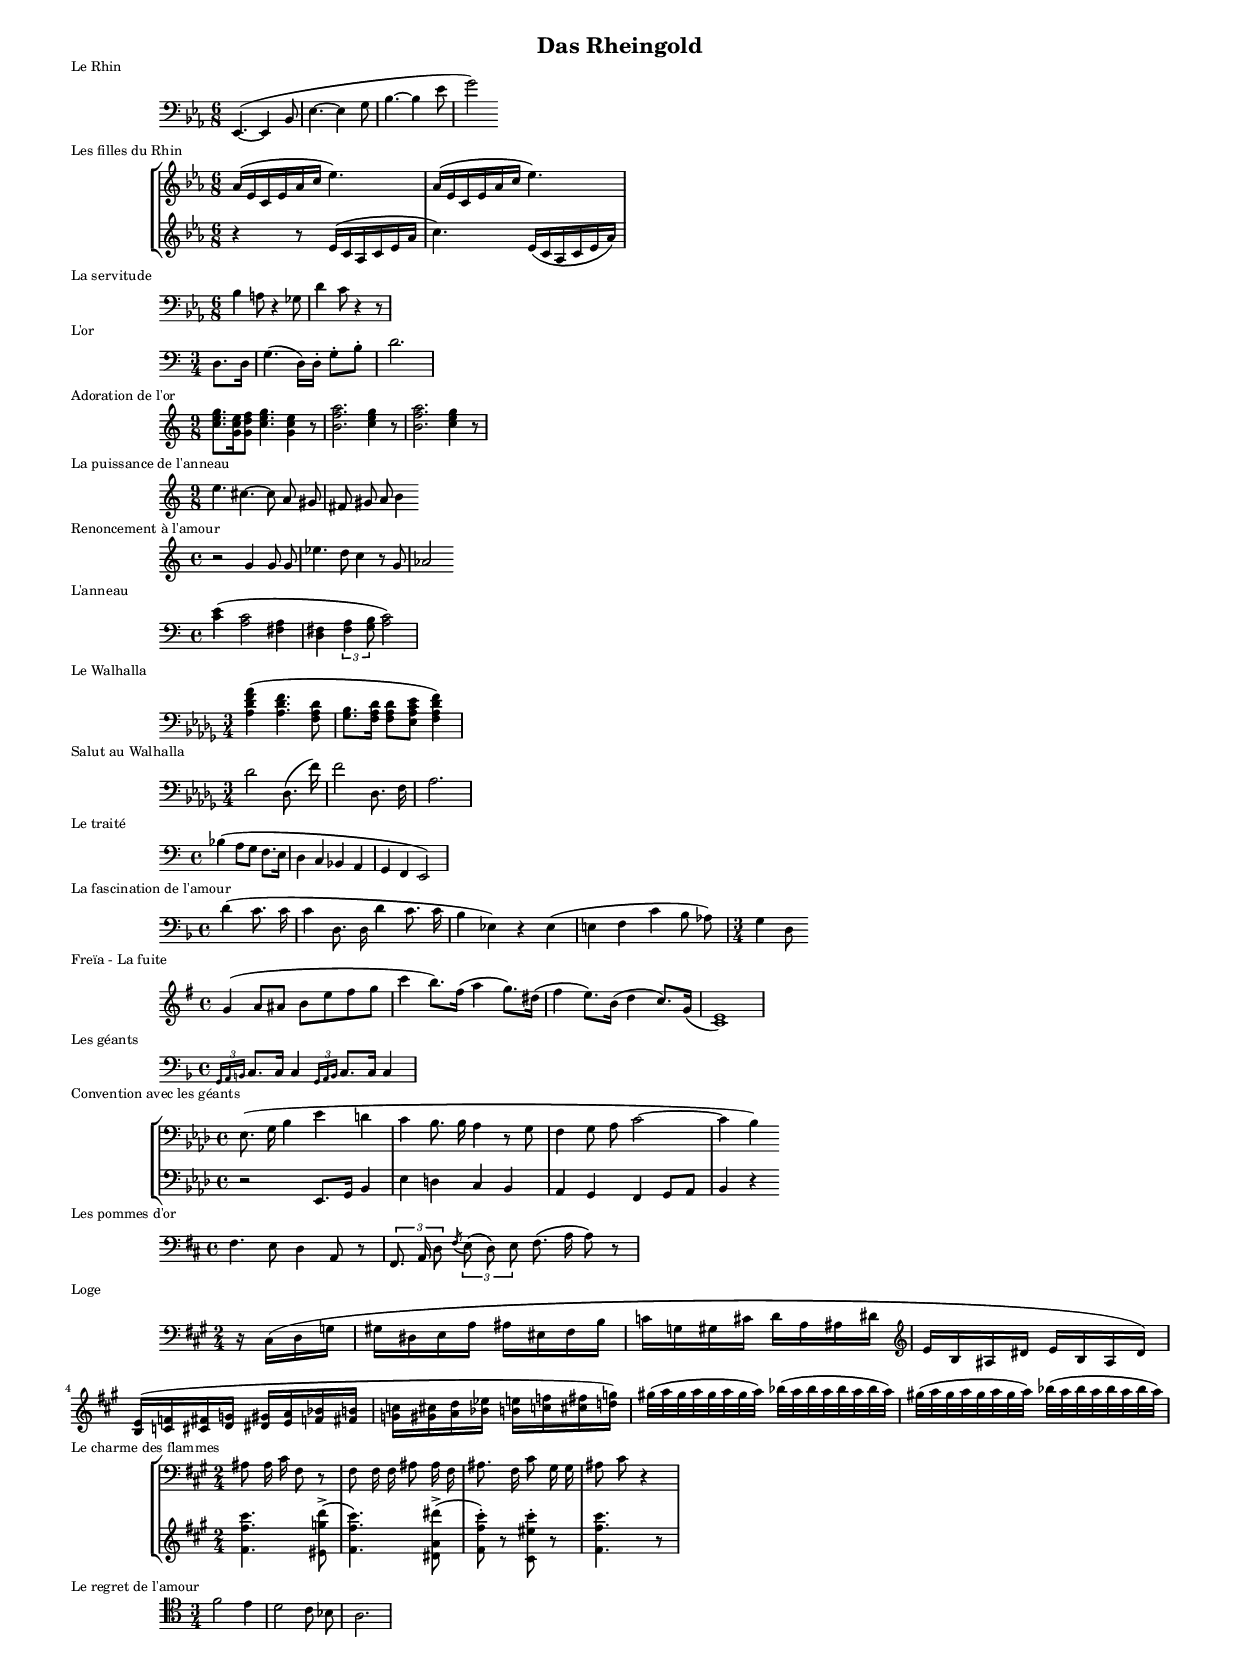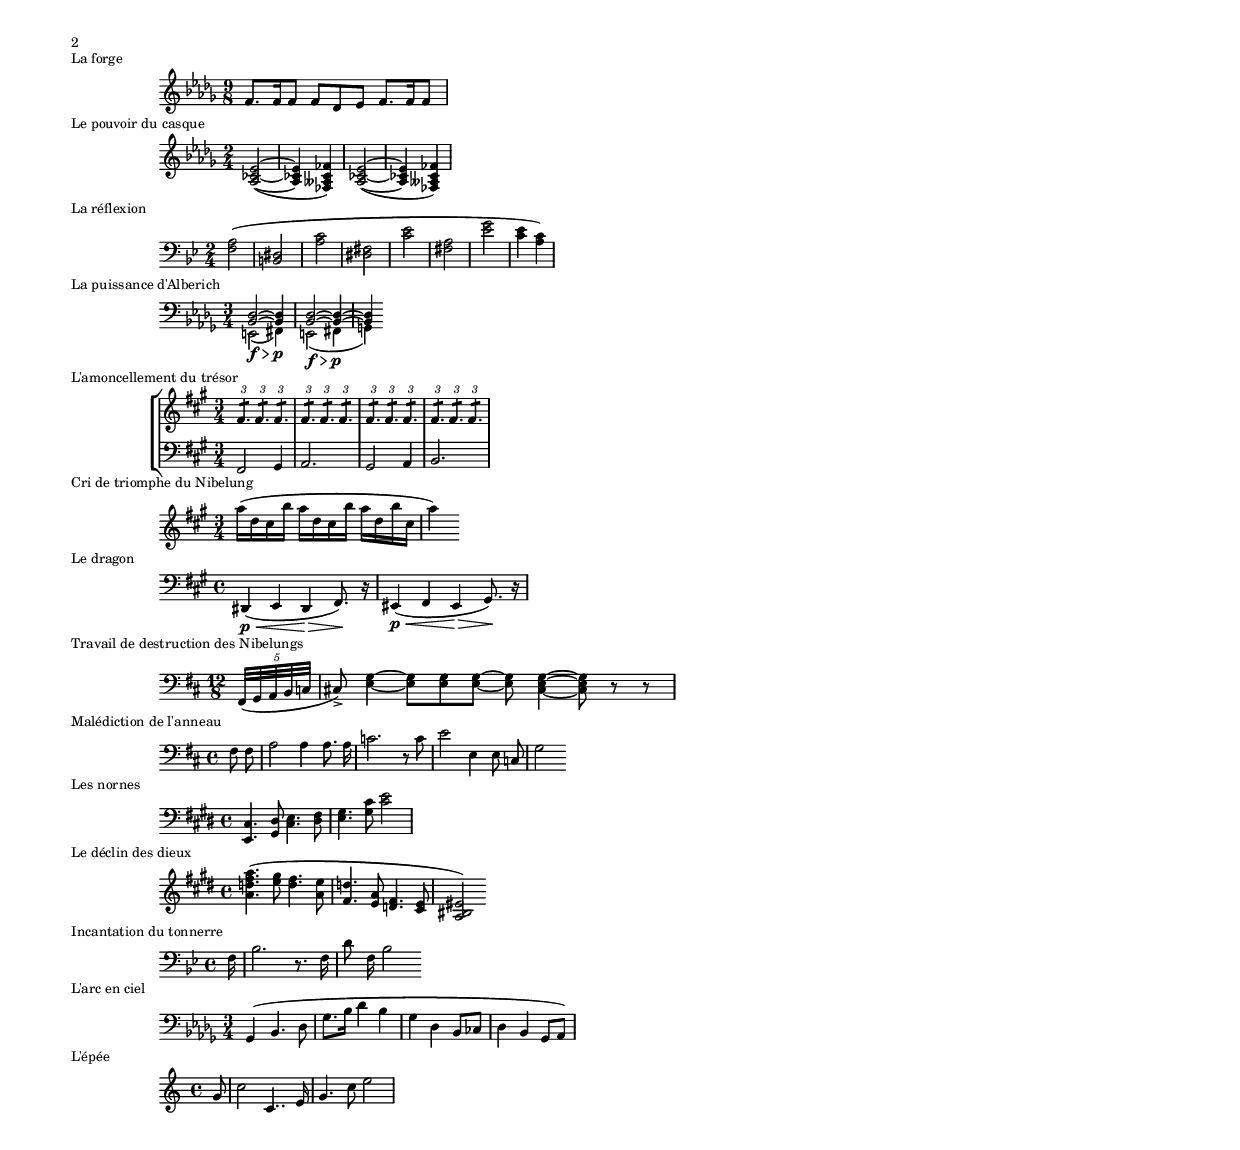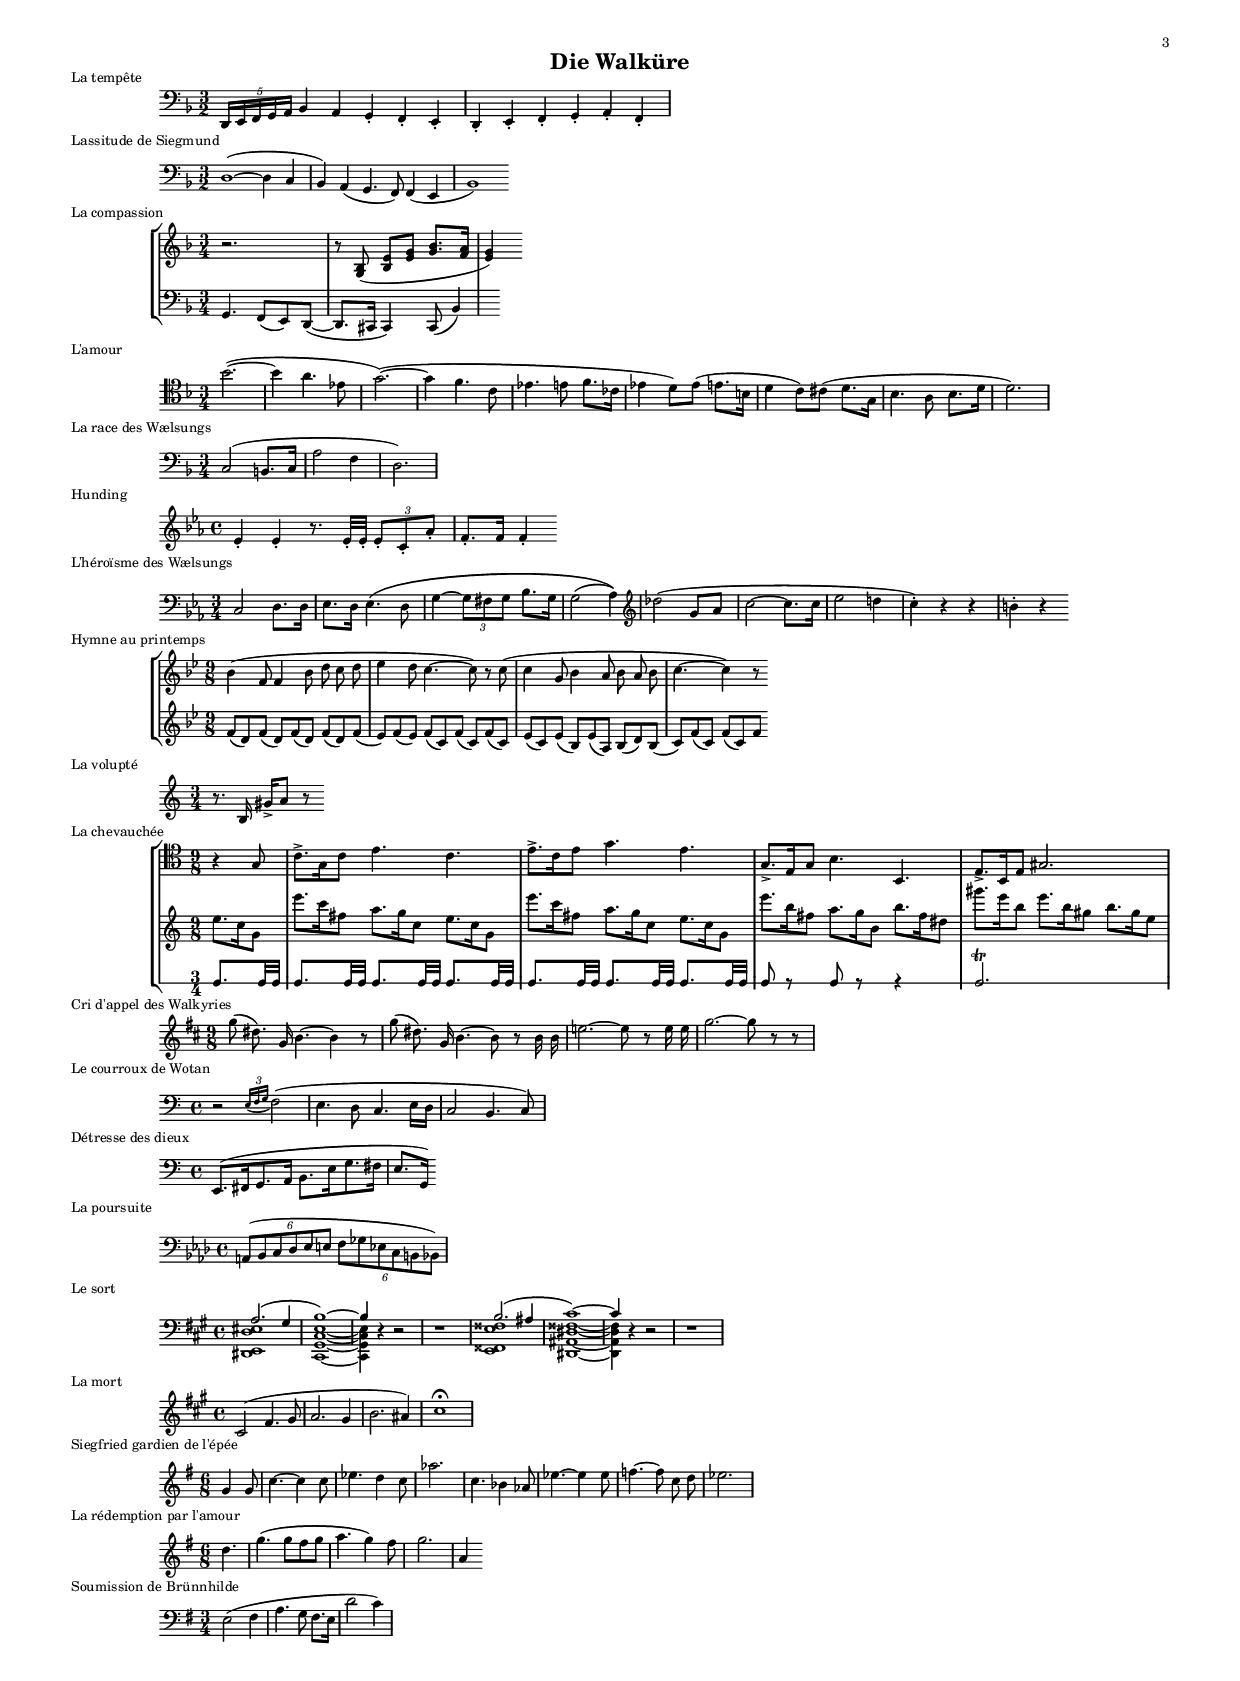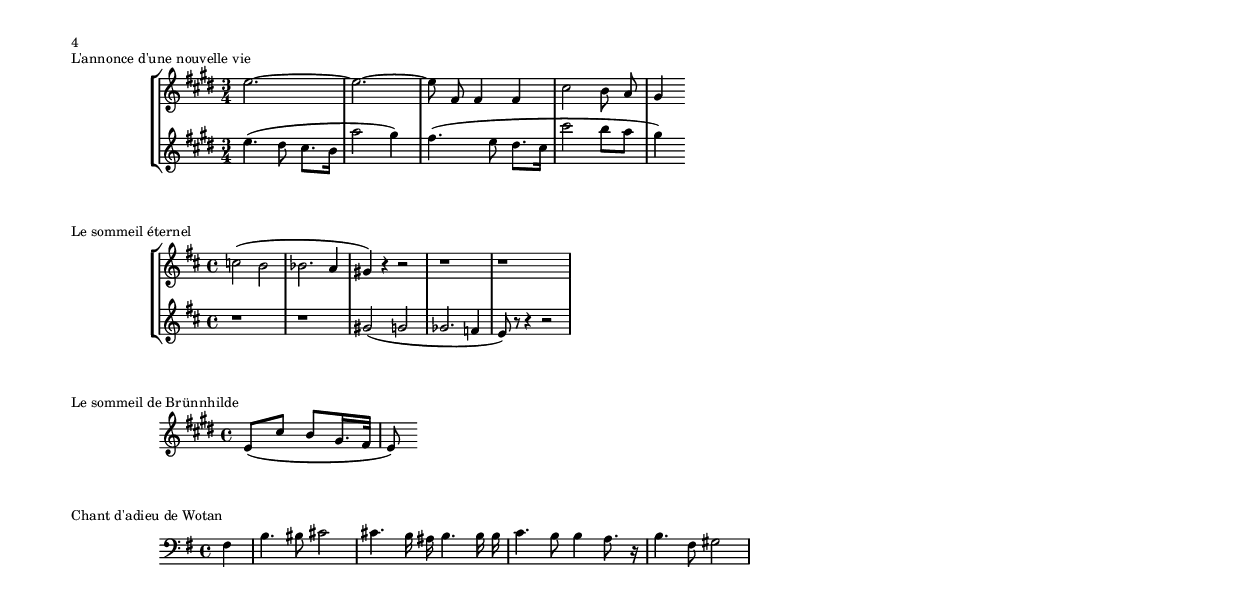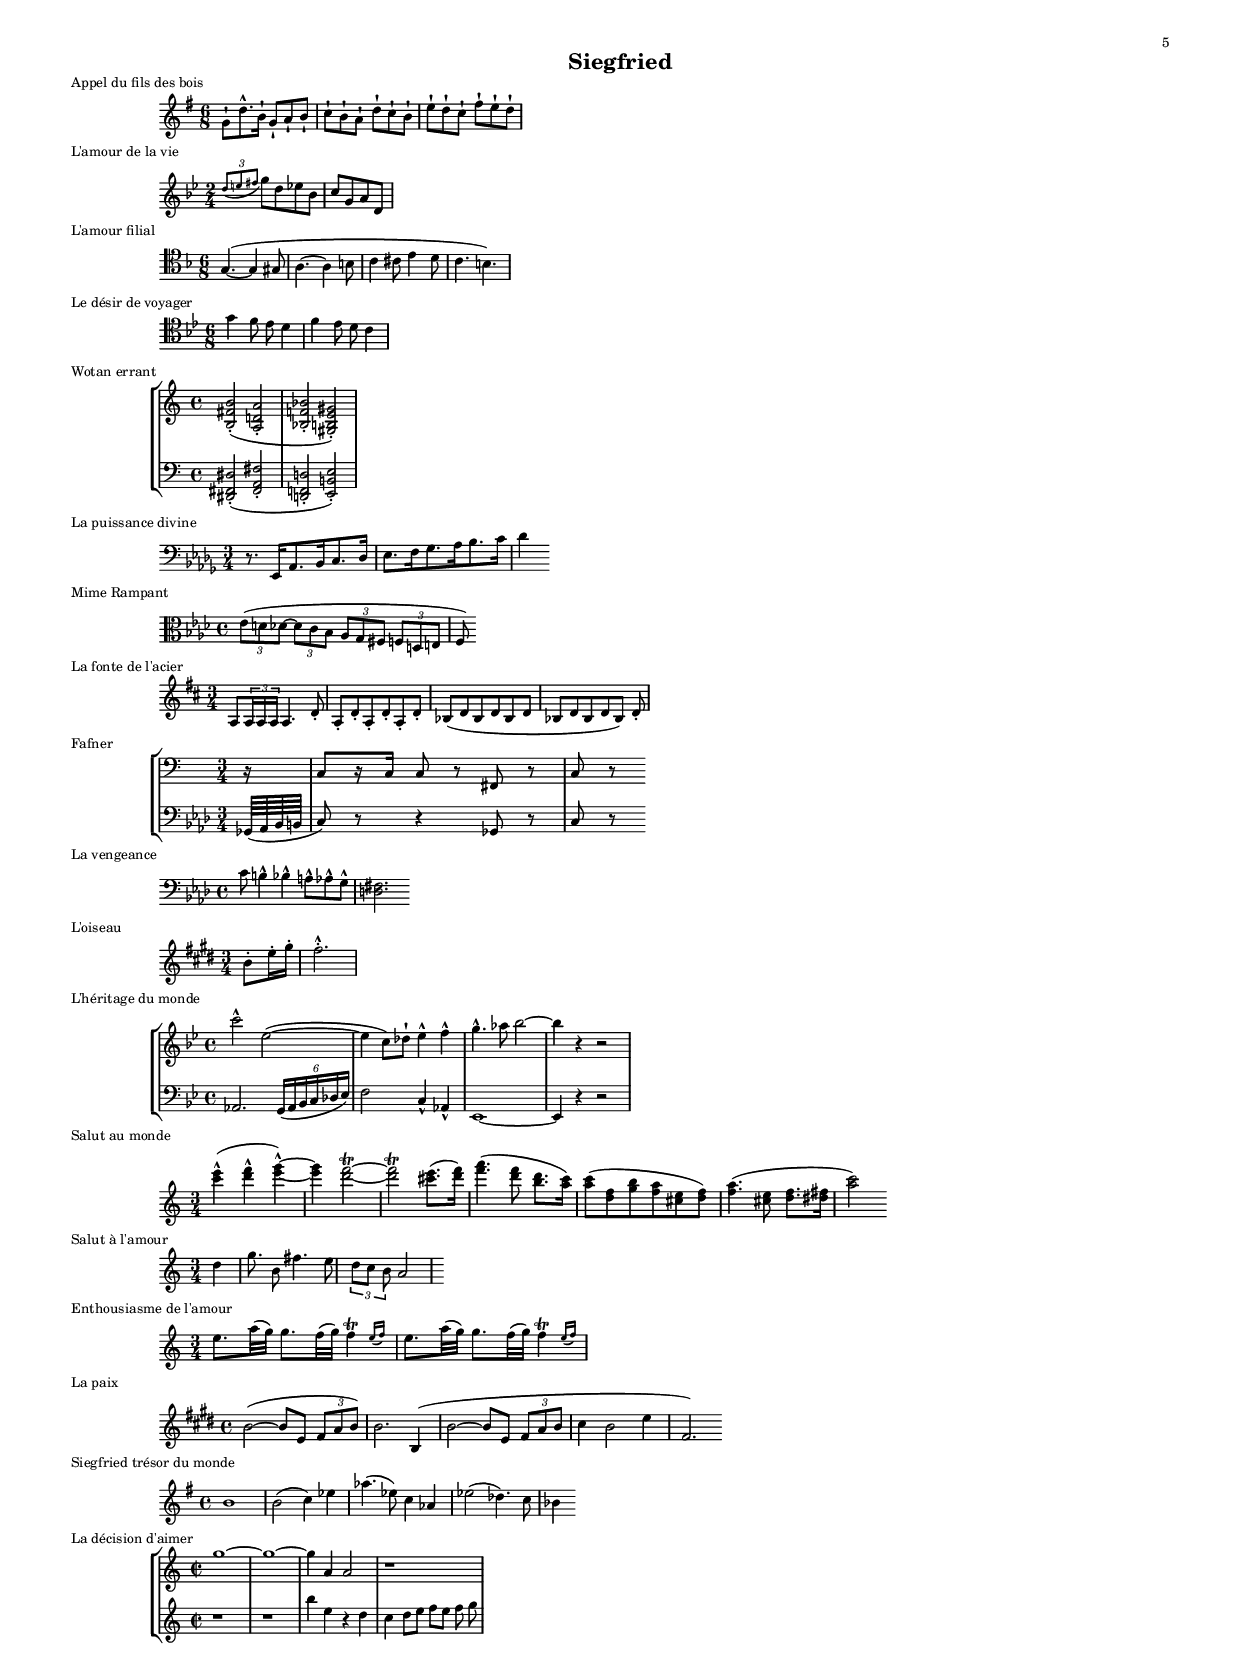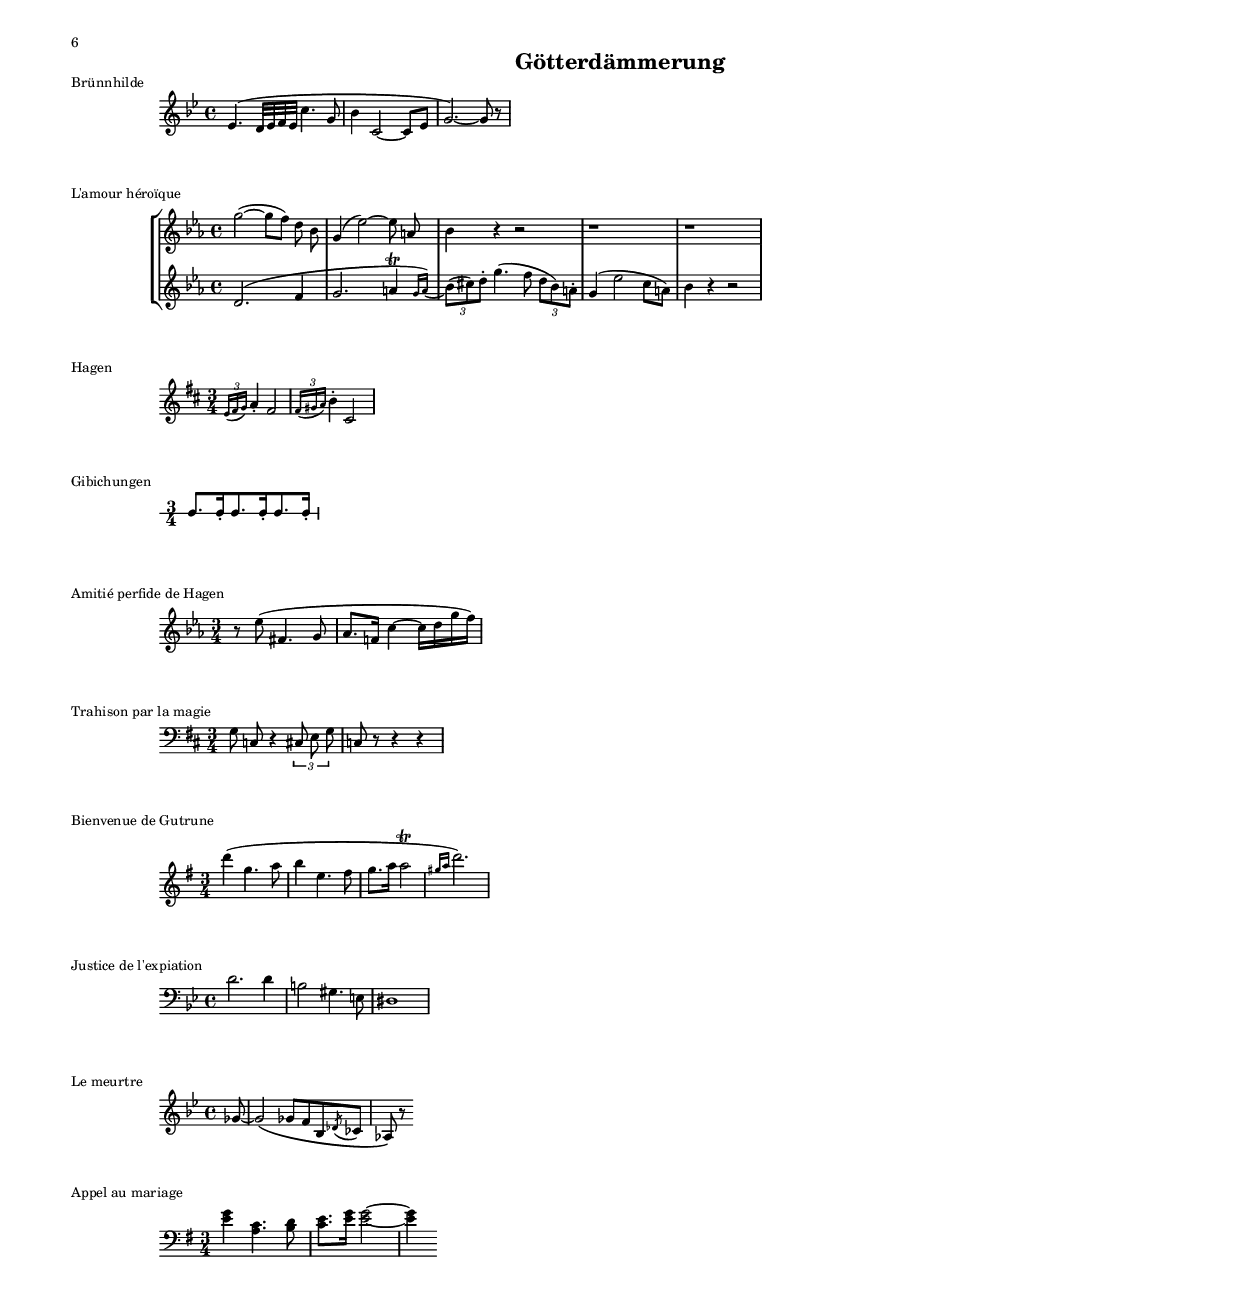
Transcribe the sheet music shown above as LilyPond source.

\version "2.12.3"
#(set-global-staff-size 12)
#(set-default-paper-size "a4" )
\paper {
	between-system-padding = 0.5\mm
	top-margin = 12\mm
	bottom-margin = 12\mm
	left-margin = 12\mm
	right-margin = 12\mm
}
\bookpart{
\header { title="Das Rheingold"}
\score {
\relative c, { \clef bass \key ees \major \time 6/8
ees4.(~ees4  bes'8  ees4.~ees4 g8 bes4.~bes4 ees8 g2 ) }
\header {piece= "Le Rhin"}
}

\score {
\new StaffGroup <<
\new Staff \relative c'' { \clef treble \key ees \major \time 6/8
aes16 (ees16 c16 ees16 aes16 c16 ees4.)
aes,16 (ees16 c16 ees16 aes16 c16 ees4.)}
\new Staff \relative c'' { \clef treble \key ees \major \time 6/8
r4 r8 ees,16 (c16 aes16 c16 ees aes16 c4.)
ees,16 (c16 aes16 c16 ees aes16 )} >>
\header { piece = "Les filles du Rhin"}
}

\score {
\relative c' {\clef bass \key ees \major \time 6/8
bes4 a8 r4 ges8 d'4 c8 r4 r8 }
\header { piece = "La servitude"}
}

\score{
\relative c {\clef bass \time 3/4 \partial 4
d8. d16 g4. ( d16) d16-. g8-. b8-. d2. }
\header { piece = "L'or"}
}

\score{
\relative c'' {\clef treble \time 9/8 < c e g>8. <g c e>16 <g d' f>8
< c e g >4. <g c e>4 r8 <b f' a>2. <c e g>4 r8 <b f' a>2. <c e g>4 r8}
\header { piece = "Adoration de l'or" }
}

\score{
\relative c'' {\clef treble \time 9/8
\set Staff.autoBeaming = ##f
e4. cis4.~cis8 a8 gis fis gis a b4}
\header { piece = "La puissance de l'anneau" }
}

\score{
\relative c'' {\clef treble \time 4/4
\set Staff.autoBeaming = ##f
r2 g4 g8 g ees'4. d8 c4 r8 g8 aes2 }
\header { piece = "Renoncement à l'amour" }
}

\score{
\relative c' {\clef bass \time 4/4 <c e>4 (<a c>2 <fis a>4 <d fis>
\times 2/3 {<fis a> <g b>8} <a c>2)}
\header { piece = "L'anneau" }
}

\score{
\relative c' {\clef bass \time 3/4 \key des \major
<aes des f aes>4 (<aes des f>4. <f aes des>8 <ges bes>8.<f aes des>16
<f aes des>8 <ees aes c ees>8 <f aes des f>4) }
\header { piece = "Le Walhalla" }
}

\score{
\relative c' {\clef bass \time 3/4 \key des \major
\set Staff.autoBeaming = ##f
des2 des,8.(f'16) f2 des,8. f16 aes2. }
\header { piece = "Salut au Walhalla" }
}

\score{
\relative c' {\clef bass \time 4/4 \partial 2.
bes4 (a8 g f8. e16 d4 c bes a g f e2)}
\header { piece = "Le traité" }
}

\score{
\relative c' {\clef bass \time 4/4 \key d \minor \partial 2
\set Staff.autoBeaming = ##f
d4 (c8. c16 c4 d,8. d16 d'4 c8. c16 bes4 ees,4) r4
ees (e! f c' bes8 aes8) \time 3/4 g4 d8 }
\header { piece = "La fascination de l'amour" }
}

\score{
\relative c'' {\clef treble \time 4/4 \key g \major 
g4 (a8 ais b e fis g c4 b8.) fis16 (a4 g8.) dis16 (fis4 e8.)
b16 (d4 c8.) g16 (<c, e>1) }
\header { piece = "Freïa - La fuite" }
}

\score{
\relative c {\clef bass \time 4/4 \key d \minor 
\grace {\times 2/3 {g16 [a b]}} c8. c16 c4
\grace {\times 2/3 {g16 [a b]}} c8. c16 c4 }
\header { piece = "Les géants" }
}

\score{
\new StaffGroup <<
\new Staff \relative c {\clef bass \time 4/4 \key aes \major
\set Staff.autoBeaming = ##f
ees8. (g16 bes4 ees d c bes8. bes16 aes4 r8 g8 f4 g8 aes c2~c4 bes4)}
\new Staff \relative c, {\clef bass \time 4/4 \key aes \major
r2 ees8. g16 bes4 ees d c bes4 aes g f g8 aes bes4 r4} >>
\header { piece = "Convention avec les géants" }
}

\score{
\relative c {\clef bass \time 4/4 \key d \major 
\set Staff.autoBeaming = ##f
fis4. e8 d4 a8 r8
\times 2/3 {fis8. a16 d8} \acciaccatura fis8 \times 2/3 {e8 (d) e}
fis8.(a16 a8)r8}
\header { piece = "Les pommes d'or" }
}

\score{
\relative c {\clef bass \time 2/4 \key a \major
\partial 4 r16 cis16 (d g | gis! dis e a ais eis fis b | c g gis cis d a ais
dis \clef treble
| e b ais dis e b ais dis) | <b e> (<c f> <cis fis> <d g>
<dis gis> <e a> <f bes> <fis b> | <g c> <gis cis> <a d> <bes ees>
<b e> <c f> <cis fis> <d! g>) | gis!32 (a gis a gis a gis a)
bes (a bes a bes a bes a) | gis!32 (a gis a gis a gis a)
bes (a bes a bes a bes a) }
\header { piece = "Loge" }
}

\score{
\new StaffGroup <<
\new Staff \relative c' {\clef bass \time 2/4 \key a \major
\set Staff.autoBeaming = ##f
ais8 ais16 cis fis,8 r8 fis8 fis16 fis ais8 ais16 fis ais8. fis16 cis'8
gis16 gis16 ais 8 cis r4}
\new Staff \relative c' {\clef treble \time 2/4 \key a \major
<fis fis' cis'>4. <eis g' d'>8-> (<fis fis' cis'>4.)
<dis a' dis'>8-> (<fis fis' cis'>8-.) r8
<cis eis' cis'>8-. r8 <fis fis' cis'>4. r8 }
>>
\header { piece = "Le charme des flammes" }
}

\score{
\relative c' {\clef tenor \time 3/4
\set Staff.autoBeaming = ##f
f2 e4 d2 c8 bes8 a2. }
\header { piece = "Le regret de l'amour" }
}

\score{
\relative c' {\clef treble \time 9/8 \key des \major f8. f16 f8 f8 des8
ees8 f8. f16 f8}
\header { piece = "La forge" }
}

\score{
\relative c' {\clef treble \time 2/4 \key des \major 
<aes ces ees>2~(<aes ces! ees>4 <fes aeses ces fes>)
<aes ces ees>2~(<aes ces! ees>4 <fes aeses ces fes>) }
\header { piece = "Le pouvoir du casque" }
}

\score{
\relative c {\clef bass \time 2/4 \key bes \major 
<f a>2 (<b, dis> <a' c> <dis, fis> <c' ees> <fis, a> 
<ees' g> <c ees>4 <a c>) }
\header { piece = "La réflexion" }
}

\score{
\relative c {\clef bass \time 3/4 \key des \major 
<< {<bes des>2~<bes des>4 <bes des>2~<bes des>4~<bes des>4} \\
{e,2\f\> (fis4)\p e2\f\> (fis4\p g)}>> }
\header { piece = "La puissance d'Alberich" }
}

\score{
\new StaffGroup <<
\new Staff \relative c' { \clef treble \key a \major \time 3/4 
\times 2/3 {fis4.:8}
\times 2/3 {fis4.:8}
\times 2/3 {fis4.:8}
\times 2/3 {fis4.:8}
\times 2/3 {fis4.:8}
\times 2/3 {fis4.:8}
\times 2/3 {fis4.:8}
\times 2/3 {fis4.:8}
\times 2/3 {fis4.:8}
\times 2/3 {fis4.:8}
\times 2/3 {fis4.:8}
\times 2/3 {fis4.:8} }
\new Staff \relative c, { \clef bass \key a \major \time 3/4
fis2 gis4 a2. gis2 a4 b2. } >>
\header { piece = "L'amoncellement du trésor" }
}

\score{
\relative c''' { \clef treble \key a \major \time 3/4 
a16 (d, cis b' a d, cis b' a d, b' cis, a'4)}
\header { piece = "Cri de triomphe du Nibelung" }
}

\score{
\relative c, { \clef bass \key a \major \time 4/4 
dis4\p\< ( e dis\!\> fis8.\!) r16
eis4\p\< ( fis eis\!\> gis8.\!) r16 }
\header { piece = "Le dragon" }
}

\score{
\relative c {\clef bass \key d \major \time 12/8
\partial 8 
\times 4/5 {fis,32 (g a b c} cis!8->) 
<e g>4~ <e g>8 <e g>8 <e g>8 ~<e g>8 <cis e g>4~<cis e g>8 r8 r8}
\header { piece = "Travail de destruction des Nibelungs" }
}

\score{
\relative c {\clef bass \key d \major \time 4/4
\set Staff.autoBeaming = ##f
\partial 4 fis8 fis a2 a4 a8. a16 c2. r8 c8
e2 e,4 e8 c8 g'2}
\header { piece = "Malédiction de l'anneau" }
}

\score{
\relative c {\clef bass \key e \major \time 4/4 
<e, cis'>4. <gis dis'>8 <cis e>4. <dis fis>8 <e gis>4. <gis cis>8 <cis e>2
}
\header { piece = "Les nornes" }
}

\score{
\relative c'' {\clef treble \key e \major \time 4/4 
<a d fis a>4.( <e' gis>8 <d fis>4. <a e'>8 <fis d'>4. <e a>8  <d fis>4. <cis e>8
<a bis eis>2) }
\header { piece = "Le déclin des dieux" }
}

\score{
\relative c {\clef bass \key bes \major \time 4/4
\set Staff.autoBeaming = ##f
\partial 16 f16 bes2. r8. f16 d'8 f,16 bes2 }
\header { piece = "Incantation du tonnerre" }
}

\score{
\relative c {\clef bass \key des \major 
\time 3/4 
ges4 (bes4. des8 ges8. bes16 des4 bes ges des bes8 ces des4 bes ges8 aes )
}
\header { piece = "L'arc en ciel" }
}

\score{
\relative c'' {\clef treble \time 4/4 
\partial 8 g8 c2 c,4.. e16 g4. c8 e2 }
\header { piece = "L'épée" }
}
}

\bookpart{
\header {title = "Die Walküre"}
\score {
\relative c, { \clef bass \key f \major \time 3/2
\times 4/5 { d16 [ e f g a] } bes4 a g-. f-. e-. d-. e-. f-. g-. a-. f-.}
\header {piece= "La tempête"}
}

\score {
\relative c { \clef bass \key f \major \time 3/2
d1~( d4 c bes) a ( g4. f8) f4 (e bes'1) }
\header {piece= "Lassitude de Siegmund"}
}

\score {
\new StaffGroup <<
\new Staff \relative c' { \clef treble \key f \major \time 3/4
r2. | r8 <g bes>8 (<bes e> <e g> <g bes>8. <f a>16 <e g>4)
}
\new Staff \relative c { \clef bass \key f \major \time 3/4
g4. f8 (e) d(~d8. cis16 cis4) cis8 (bes'4) }
>>
\header {piece= "La compassion"}
}

\score {
\relative c'' { \clef tenor \key f \major \time 3/4
bes2.(~bes4 a4. ees8 g2.)~(g4 f4. c8 ees4. e8 f8. ces16 ees4 d8) ees8 (e8.
b16 d4 c8) cis (d8. g,16 bes4. a8 bes8. d16 d2.) }
\header {piece= "L'amour"}
}

\score {
\relative c { \clef bass \key f \major \time 3/4 c2( b8. c16 a'2
f4 d2.)}
\header {piece= "La race des Wælsungs"}
}

\score {
\relative c' { \clef treble \key ees \major \time 4/4 ees4-. ees-. r8.
ees32-. ees-. \times 2/3 {ees8-. c-. aes'-.} f8.-. f16 f4-.}
\header {piece= "Hunding"}
}

\score {
\relative c { \clef bass \key ees \major \time 3/4 c2 d8. d16
ees8. d16 ees4.\( d8 g4~\times 2/3 {g8 [fis g]} bes8. g16 g2(aes4)\)
\clef treble des'2 (g,8 aes c2~c8. c16 ees2 d!4 c-.) r r b-. r
}
\header {piece= "L'héroïsme des Wælsungs"}
}

\score {
\new StaffGroup <<
\new Staff \relative c'' { \set Staff.autoBeaming = ##f
\clef treble \key bes \major \time 9/8 bes4 (f8 f4 bes8 d c d ees4 d8
c4.~c8) r8 c (c4 g8 bes4 a8 bes8 a bes c4.~c4) r8 }
\new Staff \relative c' {
\clef treble \key bes \major \time 9/8 f8 (d) f(d) f(d) f(d)f(ees) f(ees)
f (c)f(c)f(c) ees(c) ees(bes) ees(a,) bes(d) bes(c) f(c)f(c)f}
>>
\header {piece= "Hymne au printemps"}
}

\score {
\relative c' {
\clef treble \time 3/4 r8. b16 gis'-> a8 r8
}
\header {piece= "La volupté"}
}

\score {
\new StaffGroup <<
\new Staff \relative c' {\clef tenor \time 9/8 \partial 4.
r4 g8 | c8.-> g16 c8 e4. c | e8.-> c16 e8 g4. e | g,8.-> e16 g8 b4. b,
e8.-> b16 e8 gis2. }
\new Staff \relative c'' {\clef treble \time 9/8 \partial 4.
e8. c16 g8 
\repeat unfold 2 { e''8. c16 fis,8 a8. g16 c,8 e8. c16 g8 | }
e''8. b16 fis8 a8. g16 b,8 b'8. fis16 dis8 |
gis'8. e16 b8 e8. b16 gis8 b8. gis16 e8 
}
\new RhythmicStaff { \time 9/8 \partial 4.
\set Staff.timeSignatureFraction = #'(3 . 4)
\scaleDurations #'(3 . 2) {
\repeat unfold 7 { c8. [c32 c32] }
c8 r8 c8 r8 r4 c2.\trill
}
}
>>
\header {piece= "La chevauchée"}
}

\score{
\relative c''' {\clef treble \time 9/8 \key d \major
\set Staff.autoBeaming = ##f
g8 (dis8.) g,16 b4.~b4 r8
g'8 (dis8.) g,16 b4.~b8 r8 b16 b16
e!2.~e8 r8 e16 e16
g2.~g8 r8 r8
}
\header { piece = "Cri d'appel des Walkyries" }
}

\score{
\relative c {\clef bass \time 4/4
r2 \grace { \times 2/3 { e16 ([f g]}}
f2) (e4. d8 c4. e16 d c2 b4. c8)
}
\header { piece = "Le courroux de Wotan" }
}

\score{
\relative c, {\clef bass \time 4/4
e8.( [fis16 g8. a16] b8.[ e16 g8. fis16] | e8. g,16)
}
\header { piece = "Détresse des dieux" }
}

\score{
\relative c {\clef bass \time 4/4 \key aes \major
\times 4/6 { a8 ([bes c des ees e]}
\times 4/6 { f [ges ees c b bes]) }
}
\header { piece = "La poursuite" }
}
\score{
\relative c' {\clef bass \time 4/4
\key a \major
<< {a2.(gis4 b1)~b4} \\
{<dis,, e d' eis>1 <cis gis' cis e>1~<cis gis' cis e>4}>>
r4 r2 r1
<< {b''2.(ais4 cis1)~cis4} \\
{<e,, fisis e' fisis>1 <dis ais' dis fisis>1~<dis ais' dis fisis>4}>>
r4 r2 r1
}
\header { piece = "Le sort" }
}

\score{
\relative c' {\clef treble \time 4/4
\key a \major
cis2 (fis4. gis8 a2. gis4 b2. ais4) cis1\fermata
}
\header { piece = "La mort" }
}

\score{
\relative c'' {\clef treble \time 6/8
\key g \major \partial 4.
\set Staff.autoBeaming = ##f
g4 g8 c4.~c4 c8 ees4. d4 c8 aes'2.
c,4. bes4 aes8 ees'4.~ees4 ees8 f4.~f8 c8 d8 ees2.
}
\header { piece = "Siegfried gardien de l'épée" }
}

\score{
\relative c'' {\clef treble \time 6/8
\key g \major \partial 4.
d4. g4.(g8 fis g a4. g4) fis8 g2. a,4 }
\header { piece = "La rédemption par l'amour" }
}

\score{
\relative c {\clef bass \time 3/4
\key g \major e2 (fis4 a4. g8 fis8. e16 d'2 c4)  }
\header { piece = "Soumission de Brünnhilde" }
}

\score{
\new StaffGroup <<
\new Staff \relative c'' {\clef treble \key e \major \time 3/4 
\set Staff.autoBeaming = ##f
e2.~e2.~e8 fis,8 fis4 fis4 cis'2 b8 a8 gis4
}
\new Staff \relative c'' {\clef treble \key e \major \time 3/4 
e4.(dis8 cis8. b16 a'2 gis4) fis4.(e8 dis8. cis16 cis'2 b8 a8 gis4))
}
>>
\header { piece = "L'annonce d'une nouvelle vie" }
}

\score{
\new StaffGroup <<
\new Staff \relative c'' {\clef treble \key d \major \time 4/4 
c2 (b bes2. a4 gis) r4 r2 r1 r1}
\new Staff \relative c'' {\clef treble \key d \major \time 4/4
r1 r1 gis2 (g ges2. f4 e8) r8 r4 r2
}
>>
\header { piece = "Le sommeil éternel" }
}

\score{
\relative c' {\clef treble \key e \major \time 4/4 
\partial 2 e8 (cis' b gis16. fis32 e8) }
\header { piece = "Le sommeil de Brünnhilde" }
}

\score{
\relative c {\clef bass \key g \major \time 4/4 
\set Staff.autoBeaming = ##f
\partial 4 fis4 b4. bis8 cis2 cis4. b16 ais b4. b16 b16
c4. b8 b4 a8. r16 b4. fis8 gis2
 }
\header { piece = "Chant d'adieu de Wotan" }
}
}

\bookpart {
\header {title = "Siegfried"}
\score{
\relative c'' {\clef treble \key g \major \time 6/8 
g8\staccatissimo d'8.\marcato b16\staccatissimo
g8\staccatissimo a\staccatissimo b\staccatissimo 
c\staccatissimo b\staccatissimo a\staccatissimo 
d\staccatissimo c\staccatissimo b\staccatissimo 
e\staccatissimo d\staccatissimo c\staccatissimo 
fis\staccatissimo e\staccatissimo d\staccatissimo 
}
\header { piece = "Appel du fils des bois" }
}

\score{
\relative c'' {\clef treble \key bes \major \time 2/4 
\grace{\times 2/3 {d8 ([e fis]}} g8) [d ees bes] c [g a d,]
}
\header { piece = "L'amour de la vie" }
}

\score{
\relative c' {\clef tenor \key f \major \time 6/8 
g4.(~g4 gis8 a4.~a4 b8 c4 cis8 e4 d8 c4. b4.))
}
\header { piece = "L'amour filial" }
}

\score{
\relative c'' {\clef tenor \key bes \major \time 6/8
g4 f8 ees d4 f ees8 d c4
}
\header { piece = "Le désir de voyager" }
}

\score{
\new StaffGroup <<
\new Staff \relative c' { \clef treble \time 4/4
<b fis' b>2-. (<a d! a'>-. <bes f'! bes>-. <gis b e gis>-.)
}
\new Staff \relative c, { \clef bass \time 4/4
<dis fis dis'>2-. (<fis a fis'>-. <d! f! d'!>-. <e b'! e>-.)
}
>>
\header { piece = "Wotan errant" }
}

\score{
\relative c, {\clef bass \key des \major \time 3/4
r8. ees16 [aes8. bes16 c8. des16] |
ees8. [f16 ges8. aes16 bes8. c16] | des4
}
\header { piece = "La puissance divine" }
}

\score{
\relative c' {\clef C \key aes \major \time 4/4
\times 2/3 {ees8 (d des~}\times 2/3 {des c bes} \times 2/3 { aes g fis}
\times 2/3 {f d e} f)
}
\header { piece = "Mime Rampant" }
}

\score{
\relative c' {\clef treble \key d \major \time 3/4
a8[ \times 2/3 {a16 a a]} a4. d8-. |
a8-. [d-. a-. d-. a-. d-.]
bes[(d bes d bes d ] bes [d bes d bes] ) d-.
}
\header { piece = "La fonte de l'acier" }
}

\score{
\new StaffGroup <<
\new Staff \relative c { \clef bass \time 3/4
r16 c8 [r16 c16] c8 r8 fis,8 r8 c'8 r8
}
\new Staff \relative c {\clef bass \key aes \major \time 3/4
\partial 16
ges64 ([aes bes b] c8) r8 r4 ges8 r8 c8 r8 }
>>
\header { piece = "Fafner" }
}

\score{
\relative c' { \clef bass \key aes \major \time 4/4
c8 b4\marcato bes\marcato a8\marcato [aes\marcato g\marcato] |
<d fis>2. }
\header { piece = "La vengeance" }
}

\score{
\relative c'' { \clef treble \key e \major \time 3/4
\partial 4 b8-.[e16-. gis-.] fis2.-.\marcato }
\header { piece = "L'oiseau" }
}

\score{
\new StaffGroup <<
\new Staff \relative c''' { \clef treble \key bes \major \time 4/4
c2\marcato ees,2(~ees4 c8)des\staccatissimo ees4\marcato f\marcato g4.\marcato
aes8 bes2~bes4 r4 r2}
\new Staff \relative c { \clef bass \key bes \major \time 4/4
aes2. \times 4/6 {g16 (aes bes c des ees)}
f2 c4\marcato aes\marcato ees1~ees4 r4 r2}
>>
\header { piece = "L'héritage du monde" }
}

\score{
\relative c''' { \clef treble \time 3/4
<c e>4\marcato(<d f>\marcato <e g>\marcato)~<e g>
<d f>2\trill~<d f>\trill
<cis e>8. (<d f>16)
<f a>4.(<d f>8 <b d>8. <a c>16)
<a c>8 (<d, f> <g b> <f a> <cis e> <d f>)
<f a>4.(<cis e>8 <d f>8. <dis fis>16 <a' c>2)
}
\header { piece = "Salut au monde" }
}

\score{
\relative c'' { \clef treble \time 3/4
\set Staff.autoBeaming = ##f
\partial 4 d4 g8. b,8 fis'4. e8 \times 2/3 {d8 [c] b} a2
}
\header { piece = "Salut à l'amour" }
}

\score{
\relative c'' { \clef treble \time 3/4
e8. a32 (g) g8. f32(g) \afterGrace {f4\trill} {e16 [(f)]} |
e8. a32 (g) g8. f32(g) \afterGrace {f4\trill} {e16 [(f)]} }
\header { piece = "Enthousiasme de l'amour" }
}

\score{
\relative c'' { \clef treble \key e \major \time 4/4
b2(~b8 e, \times 2/3 { fis a b) } b2. b,4(
b'2~b8 e, \times 2/3 { fis a b } cis4 b2 e4 fis,2.)
}
\header { piece = "La paix" }
}

\score{
\relative c'' { \clef treble \key g \major \time 4/4
b1 b2( c4) ees aes4. (ees8) c4 aes |
ees'2 (des4.) c8 bes4 }
\header { piece = "Siegfried trésor du monde" }
}
\score{
\new StaffGroup <<
\set StaffGroup.autoBeaming = ##f
\new Staff \relative c''' { \clef treble \time 2/2 g1~g~g4 a,4 a2 r1}
\new Staff \relative c''' { \clef treble \time 2/2
r1 r1 b4 e, r4 d | c d8 [e] f [e] f g}
>>
\header { piece = "La décision d'aimer" }
}

}

\bookpart {
\header {title = "Götterdämmerung"}

\score{ \relative c' { \clef treble \key bes \major \time 4/4
ees4. (d32 ees f ees c'4. g8 bes4 c,2~c8 ees g2.)~g8 r8}
\header { piece = "Brünnhilde" }
}

\score{
\new StaffGroup <<
\new Staff \relative c''' { \clef treble \key ees \major \time 4/4
\set Staff.autoBeaming = ##f
g2(~g8 [f]) d bes g4(ees'2)~ees8 a,8 bes4 r4 r2 r1 r1 }
\new Staff \relative c' { \clef treble \key ees \major \time 4/4
\slurUp d2.(f4 g2. \afterGrace {a4\trill} {g16 [a]()} \times 2/3 {bes8) (cis) d-.}
g4.(f8 \times 2/3 {d8 [bes ) a-.] } g4(ees'2 c8 a) bes4 r4 r2
}
>>
\header { piece = "L'amour héroïque" }
}

\score{
\new Staff \relative c' { \time 3/4 \clef treble \key d \major
\grace{\times 2/3 { e16 [(fis g)]}} a4-. fis2 |
\grace{\times 2/3 { fis16 [(gis a)]}} b4-. cis,2 }
\header { piece = "Hagen" }
}

\score {
\new RhythmicStaff { \time 3/4 
c8. [c16-. c8. c16-. c8. c16-.] }
\header {piece= "Gibichungen"}
}

\score{
\new Staff \relative c'' { \time 3/4 \clef treble \key ees \major
r8 ees8 (fis,4. g8 aes8.[f!16] c'4~c16[d g f])
}
\header { piece = "Amitié perfide de Hagen" }
}

\score {
\new Staff \relative c' { \clef bass \key d \major \time 3/4
\set Staff.autoBeaming = ##f
g8 c, r4 \times 2/3 {cis8 e g} c, r8 r4 r
}
\header {piece= "Trahison par la magie"}
}

\score {
\new Staff \relative c''' { \clef treble \key g \major \time 3/4
\set Staff.autoBeaming = ##f
d4( g,4. a8 b4 e,4. fis8 g8. [a16] a2\trill \grace{gis16 [a]} d2. )
}
\header {piece= "Bienvenue de Gutrune"}
}

\score {
\new Staff \relative c' { \clef bass \key bes \major \time 4/4
d2. d4 b2 gis4. e8 dis1
}
\header {piece= "Justice de l'expiation"}
}

\score {
\new Staff \relative c'' { \clef treble \key bes \major \time 4/4
\partial 8
ges8~ges2 \(ges8[f bes, \acciaccatura des8 ces] aes\) r
}
\header {piece= "Le meurtre"}
}

\score {
\new Staff \relative c' { \clef bass \key g \major \time 3/4
<e g>4 <a, c>4. <b d>8 <c e>8. [<e g>16] <e g>2~<e g>4
}
\header {piece= "Appel au mariage"}
}

}

